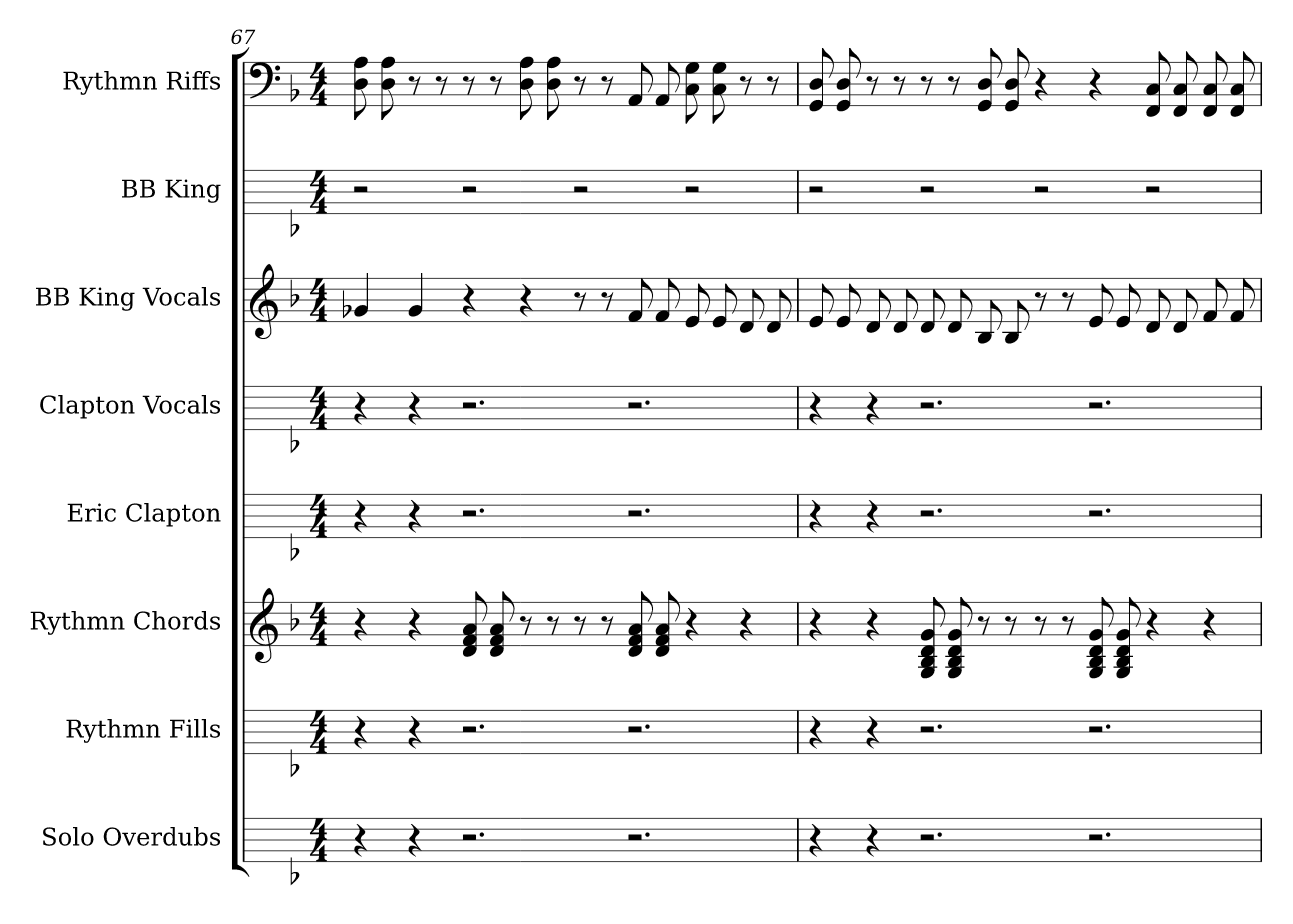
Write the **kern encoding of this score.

**kern	**kern	**kern	**kern	**kern	**kern	**kern	**kern
*part8	*part7	*part6	*part5	*part4	*part3	*part2	*part1
*staff8	*staff7	*staff6	*staff5	*staff4	*staff3	*staff2	*staff1
*I"Solo Overdubs	*I"Rythmn Fills	*I"Rythmn Chords	*I"Eric Clapton	*I"Clapton Vocals	*I"BB King Vocals	*I"BB King	*I"Rythmn Riffs
*	*	*	*	*	*	*	*
*k[b-]	*k[b-]	*k[b-]	*k[b-]	*k[b-]	*k[b-]	*k[b-]	*k[b-]
*M4/4	*M4/4	*M4/4	*M4/4	*M4/4	*M4/4	*M4/4	*M4/4
=67	=67	=67	=67	=67	=67	=67	=67
4r	4r	4r	4r	4r	4g-	2r	8A 8D
.	.	.	.	.	.	.	8A 8D
4r	4r	4r	4r	4r	4g-	.	8r
.	.	.	.	.	.	.	8r
2.r	2.r	8a 8f 8d	2.r	2.r	4r	2r	8r
.	.	8a 8f 8d	.	.	.	.	8r
.	.	8r	.	.	4r	.	8A 8D
.	.	8r	.	.	.	.	8A 8D
.	.	8r	.	.	8r	2r	8r
.	.	8r	.	.	8r	.	8r
2.r	2.r	8a 8f 8d	2.r	2.r	8f	.	8AA
.	.	8a 8f 8d	.	.	8f	.	8AA
.	.	4r	.	.	8e	2r	8G 8C
.	.	.	.	.	8e	.	8G 8C
.	.	4r	.	.	8d	.	8r
.	.	.	.	.	8d	.	8r
=68	=68	=68	=68	=68	=68	=68	=68
4r	4r	4r	4r	4r	8e	2r	8D 8GG
.	.	.	.	.	8e	.	8D 8GG
4r	4r	4r	4r	4r	8d	.	8r
.	.	.	.	.	8d	.	8r
2.r	2.r	8g 8d 8B- 8G	2.r	2.r	8d	2r	8r
.	.	8g 8d 8B- 8G	.	.	8d	.	8r
.	.	8r	.	.	8B-	.	8D 8GG
.	.	8r	.	.	8B-	.	8D 8GG
.	.	8r	.	.	8r	2r	4r
.	.	8r	.	.	8r	.	.
2.r	2.r	8g 8d 8B- 8G	2.r	2.r	8e	.	4r
.	.	8g 8d 8B- 8G	.	.	8e	.	.
.	.	4r	.	.	8d	2r	8C 8FF
.	.	.	.	.	8d	.	8C 8FF
.	.	4r	.	.	8f	.	8C 8FF
.	.	.	.	.	8f	.	8C 8FF
=	=	=	=	=	=	=	=
*-	*-	*-	*-	*-	*-	*-	*-
